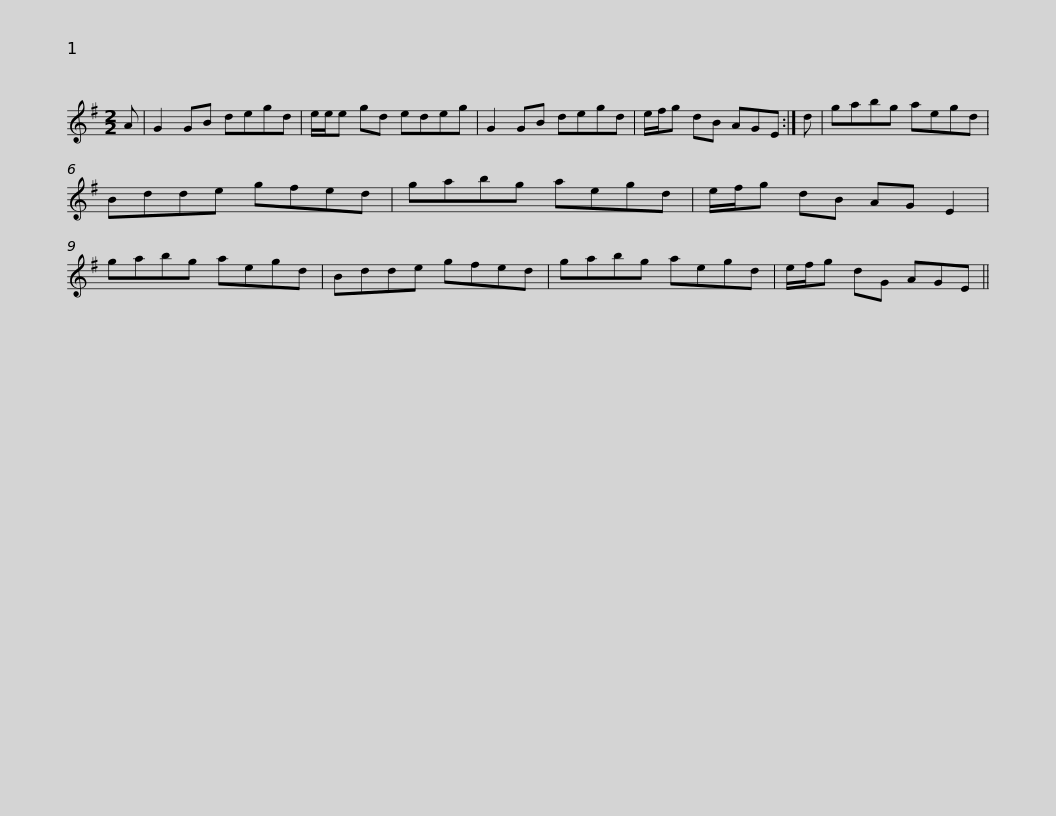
X:1
L:1/8
M:2/2
I:linebreak $
K:G
V:1 treble
V:1
 A | G2 GB degd | e/e/e gd edeg | G2 GB degd | e/f/g dB AGE :| %5
 d | gabg aegd |$ Bdde gfed | gabg aegd | e/f/g dB AG E2 | %10
 gabg aegd | Bdde gfed |$ gabg aegd | e/f/g dG AGE || %14
